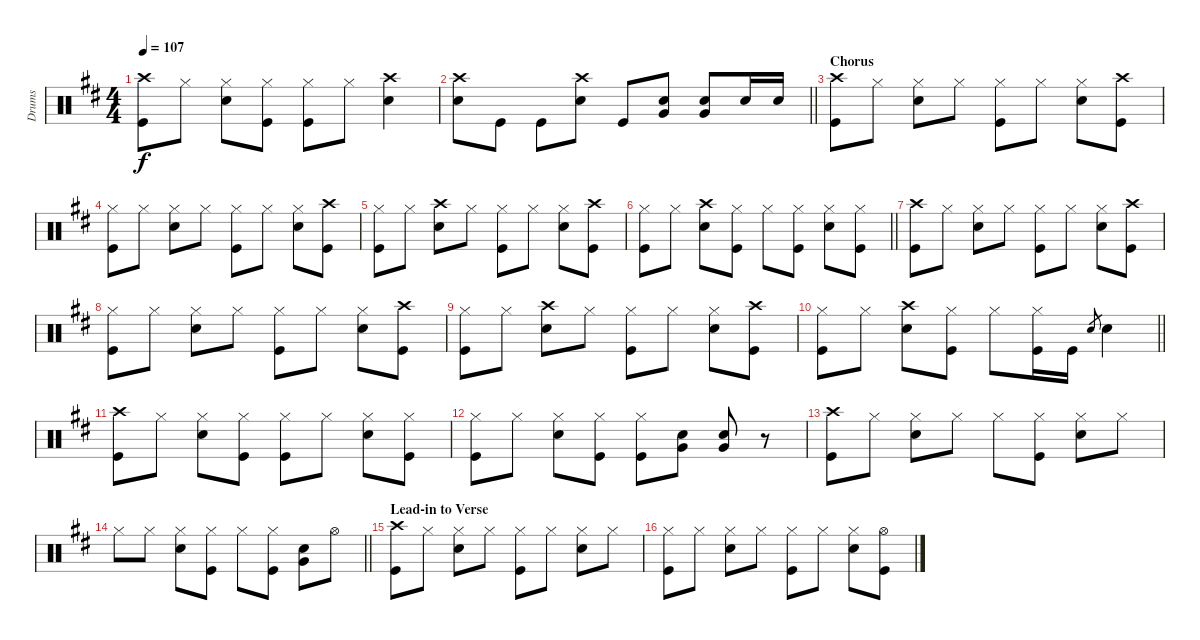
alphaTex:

\track ("Drums" "Drums") {solo instrument percussion}
\staff {score}
\articulation defaults
\ts (4 4)
\tempo 107
\clef neutral
\ks d
("Crash high (hit)" "Kick (hit)").8{dy f} "Hi-Hat (closed)".8 ("Hi-Hat (closed)" "Snare (hit) 2").8 ("Hi-Hat (closed)" "Kick (hit)").8 ("Hi-Hat (closed)" "Kick (hit)").8 "Hi-Hat (closed)".8 ("Crash high (hit)" "Snare (hit) 2").4 |
\barLineRight lightlight
("Crash high (hit)" "Snare (hit) 2").8 "Kick (hit)".8 "Kick (hit)".8 ("Crash high (hit)" "Snare (hit) 2").8 "Kick (hit)".8 ("Snare (hit) 2" "Very Low Tom (hit)").8 ("Snare (hit) 2" "Very Low Tom (hit)").8 "Snare (hit) 2".16 "Snare (hit) 2".16 |
\section ("" "Chorus")
("Crash high (hit)" "Kick (hit)").8 "Hi-Hat (closed)".8 ("Hi-Hat (closed)" "Snare (hit) 2").8 "Hi-Hat (closed)".8 ("Hi-Hat (closed)" "Kick (hit)").8 "Hi-Hat (closed)".8 ("Hi-Hat (closed)" "Snare (hit) 2").8 ("Crash high (hit)" "Kick (hit)").8 |
("Hi-Hat (closed)" "Kick (hit)").8 "Hi-Hat (closed)".8 ("Hi-Hat (closed)" "Snare (hit) 2").8 "Hi-Hat (closed)".8 ("Hi-Hat (closed)" "Kick (hit)").8 "Hi-Hat (closed)".8 ("Hi-Hat (closed)" "Snare (hit) 2").8 ("Crash high (hit)" "Kick (hit)").8 |
("Hi-Hat (closed)" "Kick (hit)").8 "Hi-Hat (closed)".8 ("Crash high (hit)" "Snare (hit) 2").8 "Hi-Hat (closed)".8 ("Hi-Hat (closed)" "Kick (hit)").8 "Hi-Hat (closed)".8 ("Hi-Hat (closed)" "Snare (hit) 2").8 ("Crash high (hit)" "Kick (hit)").8 |
\barLineRight lightlight
("Hi-Hat (closed)" "Kick (hit)").8 "Hi-Hat (closed)".8 ("Crash high (hit)" "Snare (hit) 2").8 ("Hi-Hat (closed)" "Kick (hit)").8 "Hi-Hat (closed)".8 ("Hi-Hat (closed)" "Kick (hit)").8 ("Hi-Hat (closed)" "Snare (hit) 2").8 ("Hi-Hat (closed)" "Kick (hit)").8 |
("Crash high (hit)" "Kick (hit)").8 "Hi-Hat (closed)".8 ("Hi-Hat (closed)" "Snare (hit) 2").8 "Hi-Hat (closed)".8 ("Hi-Hat (closed)" "Kick (hit)").8 "Hi-Hat (closed)".8 ("Hi-Hat (closed)" "Snare (hit) 2").8 ("Crash high (hit)" "Kick (hit)").8 |
("Hi-Hat (closed)" "Kick (hit)").8 "Hi-Hat (closed)".8 ("Hi-Hat (closed)" "Snare (hit) 2").8 "Hi-Hat (closed)".8 ("Hi-Hat (closed)" "Kick (hit)").8 "Hi-Hat (closed)".8 ("Hi-Hat (closed)" "Snare (hit) 2").8 ("Crash high (hit)" "Kick (hit)").8 |
("Hi-Hat (closed)" "Kick (hit)").8 "Hi-Hat (closed)".8 ("Crash high (hit)" "Snare (hit) 2").8 "Hi-Hat (closed)".8 ("Hi-Hat (closed)" "Kick (hit)").8 "Hi-Hat (closed)".8 ("Hi-Hat (closed)" "Snare (hit) 2").8 ("Crash high (hit)" "Kick (hit)").8 |
\barLineRight lightlight
("Hi-Hat (closed)" "Kick (hit)").8 "Hi-Hat (closed)".8 ("Crash high (hit)" "Snare (hit) 2").8 ("Hi-Hat (closed)" "Kick (hit)").8 "Hi-Hat (closed)".8 ("Hi-Hat (closed)" "Kick (hit)").16 "Kick (hit)".16 "Snare (hit) 2".8{gr} "Snare (hit) 2".4 |
("Crash high (hit)" "Kick (hit)").8 "Hi-Hat (closed)".8 ("Hi-Hat (closed)" "Snare (hit) 2").8 ("Hi-Hat (closed)" "Kick (hit)").8 ("Hi-Hat (closed)" "Kick (hit)").8 "Hi-Hat (closed)".8 ("Hi-Hat (closed)" "Snare (hit) 2").8 ("Hi-Hat (closed)" "Kick (hit)").8 |
("Hi-Hat (closed)" "Kick (hit)").8 "Hi-Hat (closed)".8 ("Hi-Hat (closed)" "Snare (hit) 2").8 ("Hi-Hat (closed)" "Kick (hit)").8 ("Hi-Hat (closed)" "Kick (hit)").8 ("Snare (hit) 2" "Very Low Tom (hit)").8 ("Snare (hit) 2" "Very Low Tom (hit)").8 r.8 |
("Crash high (hit)" "Kick (hit)").8 "Hi-Hat (closed)".8 ("Hi-Hat (closed)" "Snare (hit) 2").8 "Hi-Hat (closed)".8 "Hi-Hat (closed)".8 ("Hi-Hat (closed)" "Kick (hit)").8 ("Hi-Hat (closed)" "Snare (hit) 2").8 "Hi-Hat (closed)".8 |
\barLineRight lightlight "Hi-Hat (closed)".8 "Hi-Hat (closed)".8
("Hi-Hat (closed)" "Snare (hit) 2").8 ("Hi-Hat (closed)" "Kick (hit)").8 "Hi-Hat (closed)".8 ("Hi-Hat (closed)" "Kick (hit)").8 ("Snare (hit) 2" "Very Low Tom (hit)").8 "Hi-Hat (open)".8 |
\section ("" "Lead-in to Verse")
("Crash high (hit)" "Kick (hit)").8 "Hi-Hat (closed)".8 ("Hi-Hat (closed)" "Snare (hit) 2").8 "Hi-Hat (closed)".8 ("Hi-Hat (closed)" "Kick (hit)").8 "Hi-Hat (closed)".8 ("Hi-Hat (closed)" "Snare (hit) 2").8 "Hi-Hat (closed)".8 |
("Hi-Hat (closed)" "Kick (hit)").8 "Hi-Hat (closed)".8 ("Hi-Hat (closed)" "Snare (hit) 2").8 "Hi-Hat (closed)".8 ("Hi-Hat (closed)" "Kick (hit)").8 "Hi-Hat (closed)".8 ("Hi-Hat (closed)" "Snare (hit) 2").8 ("Hi-Hat (open)" "Kick (hit)").8
